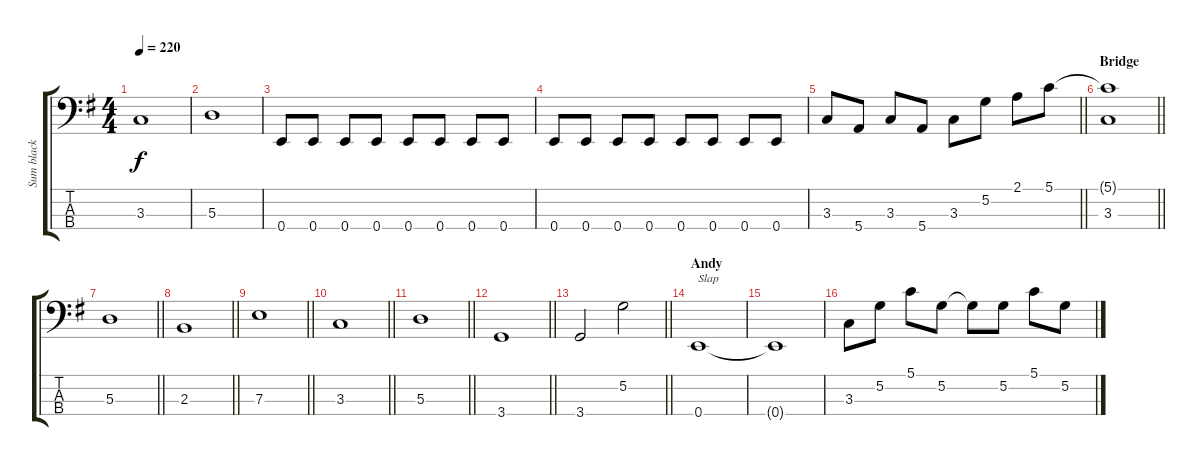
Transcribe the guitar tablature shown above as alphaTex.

\track ("Sum black guy we pull off the street" "Sum black ") {instrument electricbassfinger}
\staff {score tabs}
\tuning (G2 D2 A1 E1) {hide}
\ts (4 4)
\tempo 220
\clef f4
\ks g
3.3.1{dy f} |
5.3.1 |
0.4.8 0.4.8 0.4.8 0.4.8 0.4.8 0.4.8 0.4.8 0.4.8 |
0.4.8 0.4.8 0.4.8 0.4.8 0.4.8 0.4.8 0.4.8 0.4.8 |
\barLineRight lightlight
3.3.8 5.4.8 3.3.8 5.4.8 3.3.8 5.2.8 2.1.8 5.1.8 |
\section ("" "Bridge")
\barLineRight lightlight
(5.1{t} 3.3).1 |
\barLineRight lightlight
5.3.1 |
\barLineRight lightlight
2.3.1 |
\barLineRight lightlight
7.3.1 |
\barLineRight lightlight
3.3.1 |
\barLineRight lightlight
5.3.1 |
\barLineRight lightlight
3.4.1 |
\barLineRight lightlight
3.4.2 5.2.2 |
\section ("" "Andy")
0.4.1{txt "Slap"} |
0.4{t}.1 |
3.3.8 5.2.8 5.1.8 5.2.8 5.2{t}.8 5.2.8 5.1.8 5.2.8
